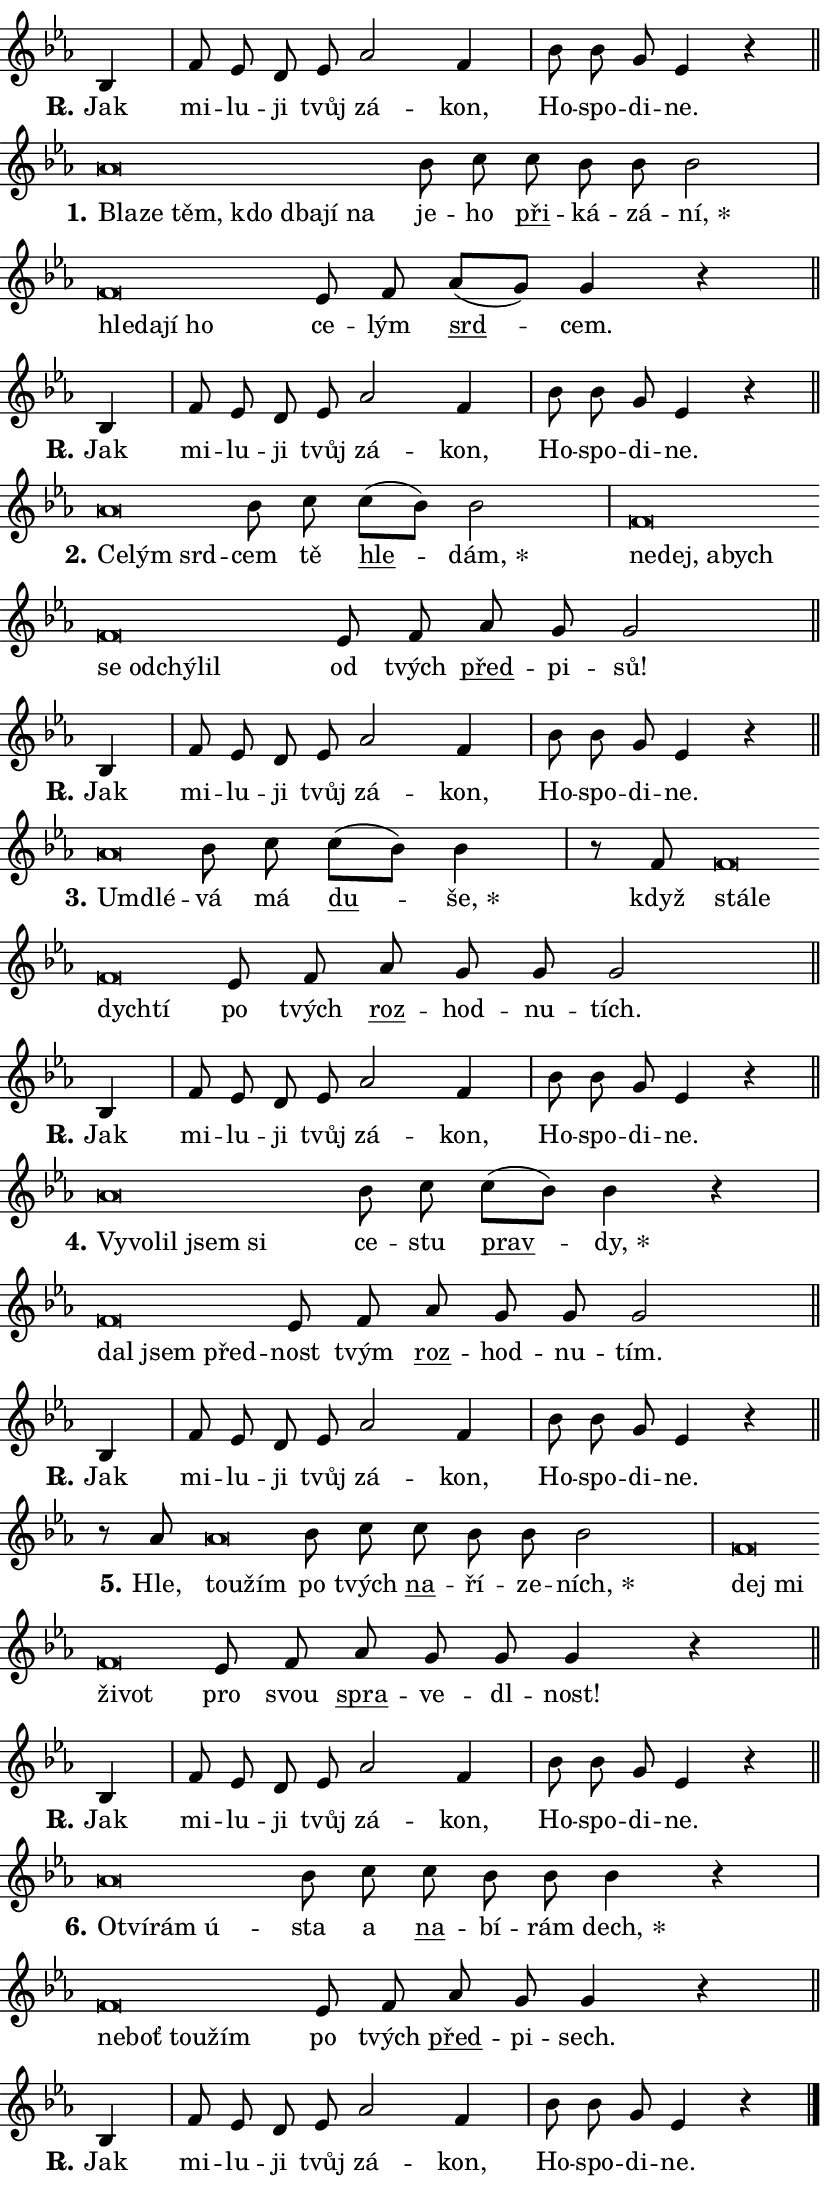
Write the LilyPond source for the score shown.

\version "2.24.0"
\header { tagline = "" }
\paper {
  indent = 0\cm
  top-margin = 0\cm
  right-margin = 0.13\cm % to fit lyric hyphens
  bottom-margin = 0\cm
  left-margin = 0\cm
  paper-width = 14\cm
  page-breaking = #ly:one-page-breaking
  system-system-spacing.basic-distance = #11
  score-system-spacing.basic-distance = #11
  ragged-last = ##f
}


%% Author: Thomas Morley
%% https://lists.gnu.org/archive/html/lilypond-user/2020-05/msg00002.html
#(define (line-position grob)
"Returns position of @var[grob} in current system:
   @code{'start}, if at first time-step
   @code{'end}, if at last time-step
   @code{'middle} otherwise
"
  (let* ((col (ly:item-get-column grob))
         (ln (ly:grob-object col 'left-neighbor))
         (rn (ly:grob-object col 'right-neighbor))
         (col-to-check-left (if (ly:grob? ln) ln col))
         (col-to-check-right (if (ly:grob? rn) rn col))
         (break-dir-left
           (and
             (ly:grob-property col-to-check-left 'non-musical #f)
             (ly:item-break-dir col-to-check-left)))
         (break-dir-right
           (and
             (ly:grob-property col-to-check-right 'non-musical #f)
             (ly:item-break-dir col-to-check-right))))
        (cond ((eqv? 1 break-dir-left) 'start)
              ((eqv? -1 break-dir-right) 'end)
              (else 'middle))))

#(define (tranparent-at-line-position vctor)
  (lambda (grob)
  "Relying on @code{line-position} select the relevant enry from @var{vctor}.
Used to determine transparency,"
    (case (line-position grob)
      ((end) (not (vector-ref vctor 0)))
      ((middle) (not (vector-ref vctor 1)))
      ((start) (not (vector-ref vctor 2))))))

noteHeadBreakVisibility =
#(define-music-function (break-visibility)(vector?)
"Makes @code{NoteHead}s transparent relying on @var{break-visibility}"
#{
  \override NoteHead.transparent =
    #(tranparent-at-line-position break-visibility)
#})

#(define delete-ledgers-for-transparent-note-heads
  (lambda (grob)
    "Reads whether a @code{NoteHead} is transparent.
If so this @code{NoteHead} is removed from @code{'note-heads} from
@var{grob}, which is supposed to be @code{LedgerLineSpanner}.
As a result ledgers are not printed for this @code{NoteHead}"
    (let* ((nhds-array (ly:grob-object grob 'note-heads))
           (nhds-list
             (if (ly:grob-array? nhds-array)
                 (ly:grob-array->list nhds-array)
                 '()))
           ;; Relies on the transparent-property being done before
           ;; Staff.LedgerLineSpanner.after-line-breaking is executed.
           ;; This is fragile ...
           (to-keep
             (remove
               (lambda (nhd)
                 (ly:grob-property nhd 'transparent #f))
               nhds-list)))
      ;; TODO find a better method to iterate over grob-arrays, similiar
      ;; to filter/remove etc for lists
      ;; For now rebuilt from scratch
      (set! (ly:grob-object grob 'note-heads)  '())
      (for-each
        (lambda (nhd)
          (ly:pointer-group-interface::add-grob grob 'note-heads nhd))
        to-keep))))

squashNotes = {
  \override NoteHead.X-extent = #'(-0.2 . 0.2)
  \override NoteHead.Y-extent = #'(-0.75 . 0)
  \override NoteHead.stencil =
    #(lambda (grob)
       (let ((pos (ly:grob-property grob 'staff-position)))
         (begin
           (if (< pos -7) (display "ERROR: Lower brevis then expected\n") (display ""))
           (if (<= pos -6) ly:text-interface::print ly:note-head::print))))
}
unSquashNotes = {
  \revert NoteHead.X-extent
  \revert NoteHead.Y-extent
  \revert NoteHead.stencil
}

hideNotes = \noteHeadBreakVisibility #begin-of-line-visible
unHideNotes = \noteHeadBreakVisibility #all-visible

% work-around for resetting accidentals
% https://lilypond.org/doc/v2.23/Documentation/notation/displaying-rhythms#unmetered-music
cadenzaMeasure = {
  \cadenzaOff
  \partial 1024 s1024
  \cadenzaOn
}

#(define-markup-command (accent layout props text) (markup?)
  "Underline accented syllable"
  (interpret-markup layout props
    #{\markup \override #'(offset . 4.3) \underline { #text }#}))

responsum = \markup \concat {
  "R" \hspace #-1.05 \path #0.1 #'((moveto 0 0.07) (lineto 0.9 0.8)) \hspace #0.05 "."
}

spaceSize = #0.6828661417322834 % exact space size for TeX Gyre Schola

\layout {
  \context {
    \Staff
    \remove "Time_signature_engraver"
    \override LedgerLineSpanner.after-line-breaking = #delete-ledgers-for-transparent-note-heads
  }
  \context {
    \Lyrics {
      \override LyricSpace.minimum-distance = \spaceSize
      \override LyricText.font-name = #"TeX Gyre Schola"
      \override LyricText.font-size = 1
      \override StanzaNumber.font-name = #"TeX Gyre Schola Bold"
      \override StanzaNumber.font-size = 1
    }
  }
  \context {
    \Score 
    \override NoteHead.text =
      #(lambda (grob) 
        (let ((pos (ly:grob-property grob 'staff-position)))
          #{\markup {
            \combine
              \halign #-0.55 \raise #(if (= pos -6) 0 0.5) \override #'(thickness . 2) \draw-line #'(3.2 . 0)
              \musicglyph "noteheads.sM1"
          }#}))
  }
}

% magnetic-lyrics.ily
%
%   written by
%     Jean Abou Samra <jean@abou-samra.fr>
%     Werner Lemberg <wl@gnu.org>
%
%   adapted by
%     Jiri Hon <jiri.hon@gmail.com>
%
% Version 2022-Apr-15

% https://www.mail-archive.com/lilypond-user@gnu.org/msg149350.html

#(define (Left_hyphen_pointer_engraver context)
   "Collect syllable-hyphen-syllable occurrences in lyrics and store
them in properties.  This engraver only looks to the left.  For
example, if the lyrics input is @code{foo -- bar}, it does the
following.

@itemize @bullet
@item
Set the @code{text} property of the @code{LyricHyphen} grob between
@q{foo} and @q{bar} to @code{foo}.

@item
Set the @code{left-hyphen} property of the @code{LyricText} grob with
text @q{foo} to the @code{LyricHyphen} grob between @q{foo} and
@q{bar}.
@end itemize

Use this auxiliary engraver in combination with the
@code{lyric-@/text::@/apply-@/magnetic-@/offset!} hook."
   (let ((hyphen #f)
         (text #f))
     (make-engraver
      (acknowledgers
       ((lyric-syllable-interface engraver grob source-engraver)
        (set! text grob)))
      (end-acknowledgers
       ((lyric-hyphen-interface engraver grob source-engraver)
        ;(when (not (grob::has-interface grob 'lyric-space-interface))
          (set! hyphen grob)));)
      ((stop-translation-timestep engraver)
       (when (and text hyphen)
         (ly:grob-set-object! text 'left-hyphen hyphen))
       (set! text #f)
       (set! hyphen #f)))))

#(define (lyric-text::apply-magnetic-offset! grob)
   "If the space between two syllables is less than the value in
property @code{LyricText@/.details@/.squash-threshold}, move the right
syllable to the left so that it gets concatenated with the left
syllable.

Use this function as a hook for
@code{LyricText@/.after-@/line-@/breaking} if the
@code{Left_@/hyphen_@/pointer_@/engraver} is active."
   (let ((hyphen (ly:grob-object grob 'left-hyphen #f)))
     (when hyphen
       (let ((left-text (ly:spanner-bound hyphen LEFT)))
         (when (grob::has-interface left-text 'lyric-syllable-interface)
           (let* ((common (ly:grob-common-refpoint grob left-text X))
                  (this-x-ext (ly:grob-extent grob common X))
                  (left-x-ext
                   (begin
                     ;; Trigger magnetism for left-text.
                     (ly:grob-property left-text 'after-line-breaking)
                     (ly:grob-extent left-text common X)))
                  ;; `delta` is the gap width between two syllables.
                  (delta (- (interval-start this-x-ext)
                            (interval-end left-x-ext)))
                  (details (ly:grob-property grob 'details))
                  (threshold (assoc-get 'squash-threshold details 0.2)))
             (when (< delta threshold)
               (let* (;; We have to manipulate the input text so that
                      ;; ligatures crossing syllable boundaries are not
                      ;; disabled.  For languages based on the Latin
                      ;; script this is essentially a beautification.
                      ;; However, for non-Western scripts it can be a
                      ;; necessity.
                      (lt (ly:grob-property left-text 'text))
                      (rt (ly:grob-property grob 'text))
                      (is-space (grob::has-interface hyphen 'lyric-space-interface))
                      (space (if is-space " " ""))
                      (extra-delta (if is-space spaceSize 0))
                      ;; Append new syllable.
                      (ltrt-space (if (and (string? lt) (string? rt))
                                (string-append lt space rt)
                                (make-concat-markup (list lt space rt))))
                      ;; Right-align `ltrt` to the right side.
                      (ltrt-space-markup (grob-interpret-markup
                               grob
                               (make-translate-markup
                                (cons (interval-length this-x-ext) 0)
                                (make-right-align-markup ltrt-space)))))
                 (begin
                   ;; Don't print `left-text`.
                   (ly:grob-set-property! left-text 'stencil #f)
                   ;; Set text and stencil (which holds all collected
                   ;; syllables so far) and shift it to the left.
                   (ly:grob-set-property! grob 'text ltrt-space)
                   (ly:grob-set-property! grob 'stencil ltrt-space-markup)
                   (ly:grob-translate-axis! grob (- (- delta extra-delta)) X))))))))))


#(define (lyric-hyphen::displace-bounds-first grob)
   ;; Make very sure this callback isn't triggered too early.
   (let ((left (ly:spanner-bound grob LEFT))
         (right (ly:spanner-bound grob RIGHT)))
     (ly:grob-property left 'after-line-breaking)
     (ly:grob-property right 'after-line-breaking)
     (ly:lyric-hyphen::print grob)))

squashThreshold = #0.4

\layout {
  \context {
    \Lyrics
    \consists #Left_hyphen_pointer_engraver
    \override LyricText.after-line-breaking =
      #lyric-text::apply-magnetic-offset!
    \override LyricHyphen.stencil = #lyric-hyphen::displace-bounds-first
    \override LyricText.details.squash-threshold = \squashThreshold
    \override LyricHyphen.minimum-distance = 0
    \override LyricHyphen.minimum-length = \squashThreshold
  }
}

squashText = \override LyricText.details.squash-threshold = 9999
unSquashText = \override LyricText.details.squash-threshold = \squashThreshold

leftText = \override LyricText.self-alignment-X = #LEFT
unLeftText = \revert LyricText.self-alignment-X

starOffset = #(lambda (grob) 
                (let ((x_offset (ly:self-alignment-interface::aligned-on-x-parent grob)))
                  (if (= x_offset 0) 0 (+ x_offset 1.2))))

star = #(define-music-function (syllable)(string?)
"Append star separator at the end of a syllable"
#{
  \once \override LyricText.X-offset = #starOffset
  \lyricmode { \markup {
    #syllable
    \override #'((font-name . "TeX Gyre Schola Bold")) \hspace #0.2 \lower #0.65 \larger "*"
  } }
#})

starAccent = #(define-music-function (syllable)(string?)
"Append star separator at the end of a syllable and make accent"
#{
  \once \override LyricText.X-offset = #starOffset
  \lyricmode { \markup {
    \accent #syllable
    \override #'((font-name . "TeX Gyre Schola Bold")) \hspace #0.2 \lower #0.65 \larger "*"
  } }
#})

breath = #(define-music-function (syllable)(string?)
"Append breathing indicator at the end of a syllable"
#{
  \lyricmode { \markup { #syllable "+" } }
#})

optionalBreath = #(define-music-function (syllable)(string?)
"Append optional breathing indicator at the end of a syllable"
#{
  \lyricmode { \markup { #syllable "(+)" } }
#})


\score {
    <<
        \new Voice = "melody" { \cadenzaOn \key es \major \relative { bes4 \cadenzaMeasure \bar "|" f'8 es d es \bar "" as2 f4 \cadenzaMeasure \bar "|" bes8 bes g es4 r \cadenzaMeasure \bar "||" \break } }
        \new Lyrics \lyricsto "melody" { \lyricmode { \set stanza = \responsum
Jak mi -- lu -- ji tvůj zá -- kon, Ho -- spo -- di -- ne. } }
    >>
    \layout {}
}

\score {
    <<
        \new Voice = "melody" { \cadenzaOn \key es \major \relative { \squashNotes as'\breve*1/16 \hideNotes \breve*1/16 \bar "" \breve*1/16 \bar "" \breve*1/16 \bar "" \breve*1/16 \bar "" \breve*1/16 \breve*1/16 \bar "" \unHideNotes \unSquashNotes bes8 c \bar "" c bes bes bes2 \cadenzaMeasure \bar "|" \squashNotes f\breve*1/16 \hideNotes \breve*1/16 \bar "" \breve*1/16 \breve*1/16 \bar "" \unHideNotes \unSquashNotes es8 f \bar "" as[( g)] g4 r \cadenzaMeasure \bar "||" \break } }
        \new Lyrics \lyricsto "melody" { \lyricmode { \set stanza = "1."
\leftText Bla -- \squashText ze těm, kdo dba -- jí na \unLeftText \unSquashText je -- ho \markup \accent při -- ká -- zá -- \star ní, \leftText hle -- \squashText da -- jí ho \unLeftText \unSquashText ce -- lým \markup \accent srd -- cem. } }
    >>
    \layout {}
}

\score {
    <<
        \new Voice = "melody" { \cadenzaOn \key es \major \relative { bes4 \cadenzaMeasure \bar "|" f'8 es d es \bar "" as2 f4 \cadenzaMeasure \bar "|" bes8 bes g es4 r \cadenzaMeasure \bar "||" \break } }
        \new Lyrics \lyricsto "melody" { \lyricmode { \set stanza = \responsum
Jak mi -- lu -- ji tvůj zá -- kon, Ho -- spo -- di -- ne. } }
    >>
    \layout {}
}

\score {
    <<
        \new Voice = "melody" { \cadenzaOn \key es \major \relative { \squashNotes as'\breve*1/16 \hideNotes \breve*1/16 \breve*1/16 \bar "" \unHideNotes \unSquashNotes bes8 c \bar "" c[( bes)] bes2 \cadenzaMeasure \bar "|" \squashNotes f\breve*1/16 \hideNotes \breve*1/16 \bar "" \breve*1/16 \bar "" \breve*1/16 \bar "" \breve*1/16 \bar "" \breve*1/16 \bar "" \breve*1/16 \breve*1/16 \bar "" \unHideNotes \unSquashNotes es8 f \bar "" as g g2 \cadenzaMeasure \bar "||" \break } }
        \new Lyrics \lyricsto "melody" { \lyricmode { \set stanza = "2."
\leftText Ce -- \squashText lým srd -- \unLeftText \unSquashText cem tě \markup \accent hle -- \star dám, \leftText ne -- \squashText dej, a -- bych se od -- chý -- lil \unLeftText \unSquashText od tvých \markup \accent před -- pi -- sů! } }
    >>
    \layout {}
}

\score {
    <<
        \new Voice = "melody" { \cadenzaOn \key es \major \relative { bes4 \cadenzaMeasure \bar "|" f'8 es d es \bar "" as2 f4 \cadenzaMeasure \bar "|" bes8 bes g es4 r \cadenzaMeasure \bar "||" \break } }
        \new Lyrics \lyricsto "melody" { \lyricmode { \set stanza = \responsum
Jak mi -- lu -- ji tvůj zá -- kon, Ho -- spo -- di -- ne. } }
    >>
    \layout {}
}

\score {
    <<
        \new Voice = "melody" { \cadenzaOn \key es \major \relative { \squashNotes as'\breve*1/16 \hideNotes \breve*1/16 \bar "" \unHideNotes \unSquashNotes bes8 c \bar "" c[( bes)] bes4 \cadenzaMeasure \bar "|" r8 f8 \squashNotes f\breve*1/16 \hideNotes \breve*1/16 \bar "" \breve*1/16 \breve*1/16 \bar "" \unHideNotes \unSquashNotes es8 f \bar "" as g g g2 \cadenzaMeasure \bar "||" \break } }
        \new Lyrics \lyricsto "melody" { \lyricmode { \set stanza = "3."
\leftText Um -- \squashText dlé -- \unLeftText \unSquashText vá má \markup \accent du -- \star še, když \leftText stá -- \squashText le dych -- tí \unLeftText \unSquashText po tvých \markup \accent roz -- hod -- nu -- tích. } }
    >>
    \layout {}
}

\score {
    <<
        \new Voice = "melody" { \cadenzaOn \key es \major \relative { bes4 \cadenzaMeasure \bar "|" f'8 es d es \bar "" as2 f4 \cadenzaMeasure \bar "|" bes8 bes g es4 r \cadenzaMeasure \bar "||" \break } }
        \new Lyrics \lyricsto "melody" { \lyricmode { \set stanza = \responsum
Jak mi -- lu -- ji tvůj zá -- kon, Ho -- spo -- di -- ne. } }
    >>
    \layout {}
}

\score {
    <<
        \new Voice = "melody" { \cadenzaOn \key es \major \relative { \squashNotes as'\breve*1/16 \hideNotes \breve*1/16 \bar "" \breve*1/16 \bar "" \breve*1/16 \breve*1/16 \bar "" \unHideNotes \unSquashNotes bes8 c \bar "" c[( bes)] bes4 r \cadenzaMeasure \bar "|" \squashNotes f\breve*1/16 \hideNotes \breve*1/16 \breve*1/16 \bar "" \unHideNotes \unSquashNotes es8 f \bar "" as g g g2 \cadenzaMeasure \bar "||" \break } }
        \new Lyrics \lyricsto "melody" { \lyricmode { \set stanza = "4."
\leftText Vy -- \squashText vo -- lil jsem si \unLeftText \unSquashText ce -- stu \markup \accent prav -- \star dy, \leftText dal \squashText jsem před -- \unLeftText \unSquashText nost tvým \markup \accent roz -- hod -- nu -- tím. } }
    >>
    \layout {}
}

\score {
    <<
        \new Voice = "melody" { \cadenzaOn \key es \major \relative { bes4 \cadenzaMeasure \bar "|" f'8 es d es \bar "" as2 f4 \cadenzaMeasure \bar "|" bes8 bes g es4 r \cadenzaMeasure \bar "||" \break } }
        \new Lyrics \lyricsto "melody" { \lyricmode { \set stanza = \responsum
Jak mi -- lu -- ji tvůj zá -- kon, Ho -- spo -- di -- ne. } }
    >>
    \layout {}
}

\score {
    <<
        \new Voice = "melody" { \cadenzaOn \key es \major \relative { r8 as'8 \squashNotes as\breve*1/16 \hideNotes \breve*1/16 \bar "" \unHideNotes \unSquashNotes bes8 c \bar "" c bes bes bes2 \cadenzaMeasure \bar "|" \squashNotes f\breve*1/16 \hideNotes \breve*1/16 \bar "" \breve*1/16 \breve*1/16 \bar "" \unHideNotes \unSquashNotes es8 f \bar "" as g g g4 r \cadenzaMeasure \bar "||" \break } }
        \new Lyrics \lyricsto "melody" { \lyricmode { \set stanza = "5."
Hle, \leftText tou -- \squashText žím \unLeftText \unSquashText po tvých \markup \accent na -- ří -- ze -- \star ních, \leftText dej \squashText mi ži -- vot \unLeftText \unSquashText pro svou \markup \accent spra -- ve -- dl -- nost! } }
    >>
    \layout {}
}

\score {
    <<
        \new Voice = "melody" { \cadenzaOn \key es \major \relative { bes4 \cadenzaMeasure \bar "|" f'8 es d es \bar "" as2 f4 \cadenzaMeasure \bar "|" bes8 bes g es4 r \cadenzaMeasure \bar "||" \break } }
        \new Lyrics \lyricsto "melody" { \lyricmode { \set stanza = \responsum
Jak mi -- lu -- ji tvůj zá -- kon, Ho -- spo -- di -- ne. } }
    >>
    \layout {}
}

\score {
    <<
        \new Voice = "melody" { \cadenzaOn \key es \major \relative { \squashNotes as'\breve*1/16 \hideNotes \breve*1/16 \bar "" \breve*1/16 \breve*1/16 \bar "" \unHideNotes \unSquashNotes bes8 c \bar "" c bes bes bes4 r \cadenzaMeasure \bar "|" \squashNotes f\breve*1/16 \hideNotes \breve*1/16 \bar "" \breve*1/16 \breve*1/16 \bar "" \unHideNotes \unSquashNotes es8 f \bar "" as g g4 r \cadenzaMeasure \bar "||" \break } }
        \new Lyrics \lyricsto "melody" { \lyricmode { \set stanza = "6."
\leftText O -- \squashText tví -- rám ú -- \unLeftText \unSquashText sta a \markup \accent na -- bí -- rám \star dech, \leftText ne -- \squashText boť tou -- žím \unLeftText \unSquashText po tvých \markup \accent před -- pi -- sech. } }
    >>
    \layout {}
}

\score {
    <<
        \new Voice = "melody" { \cadenzaOn \key es \major \relative { bes4 \cadenzaMeasure \bar "|" f'8 es d es \bar "" as2 f4 \cadenzaMeasure \bar "|" bes8 bes g es4 r \cadenzaMeasure \bar "||" \break } \bar "|." }
        \new Lyrics \lyricsto "melody" { \lyricmode { \set stanza = \responsum
Jak mi -- lu -- ji tvůj zá -- kon, Ho -- spo -- di -- ne. } }
    >>
    \layout {}
}
